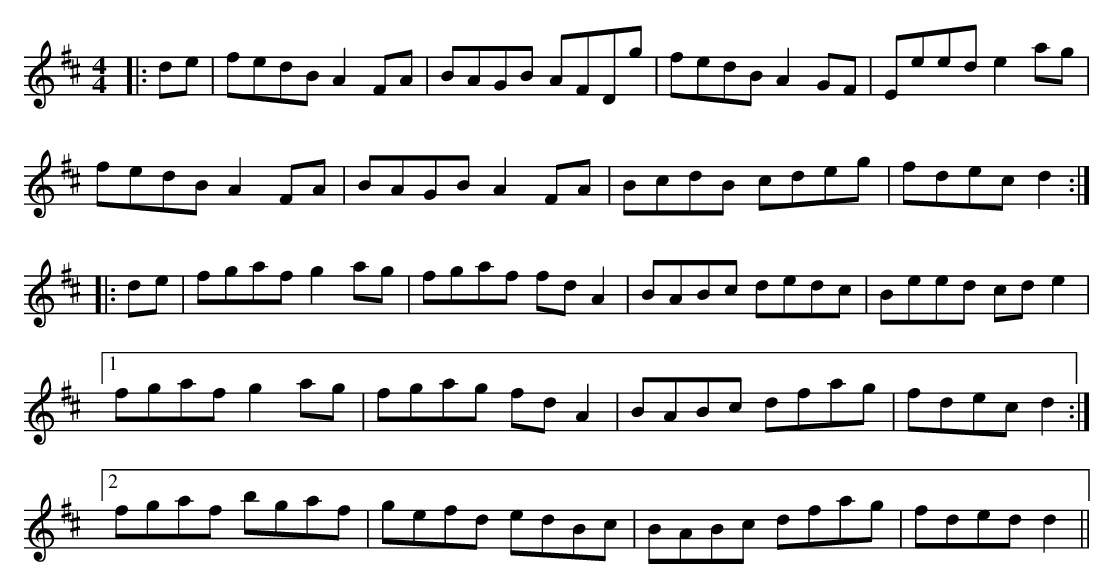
X:1
M:4/4
K:D
|:de|fedB A2 FA|BAGB AFDg|fedB A2 GF|Eeed e2 ag|
fedB A2 FA|BAGB A2 FA|BcdB cdeg|fdec d2:|
|:de|fgaf g2 ag|fgaf fd A2|BABc dedc|Beed cd e2|
[1 fgaf g2 ag|fgag fd A2|BABc dfag|fdec d2:|
[2 fgaf bgaf|gefd edBc|BABc dfag|fded d2||
